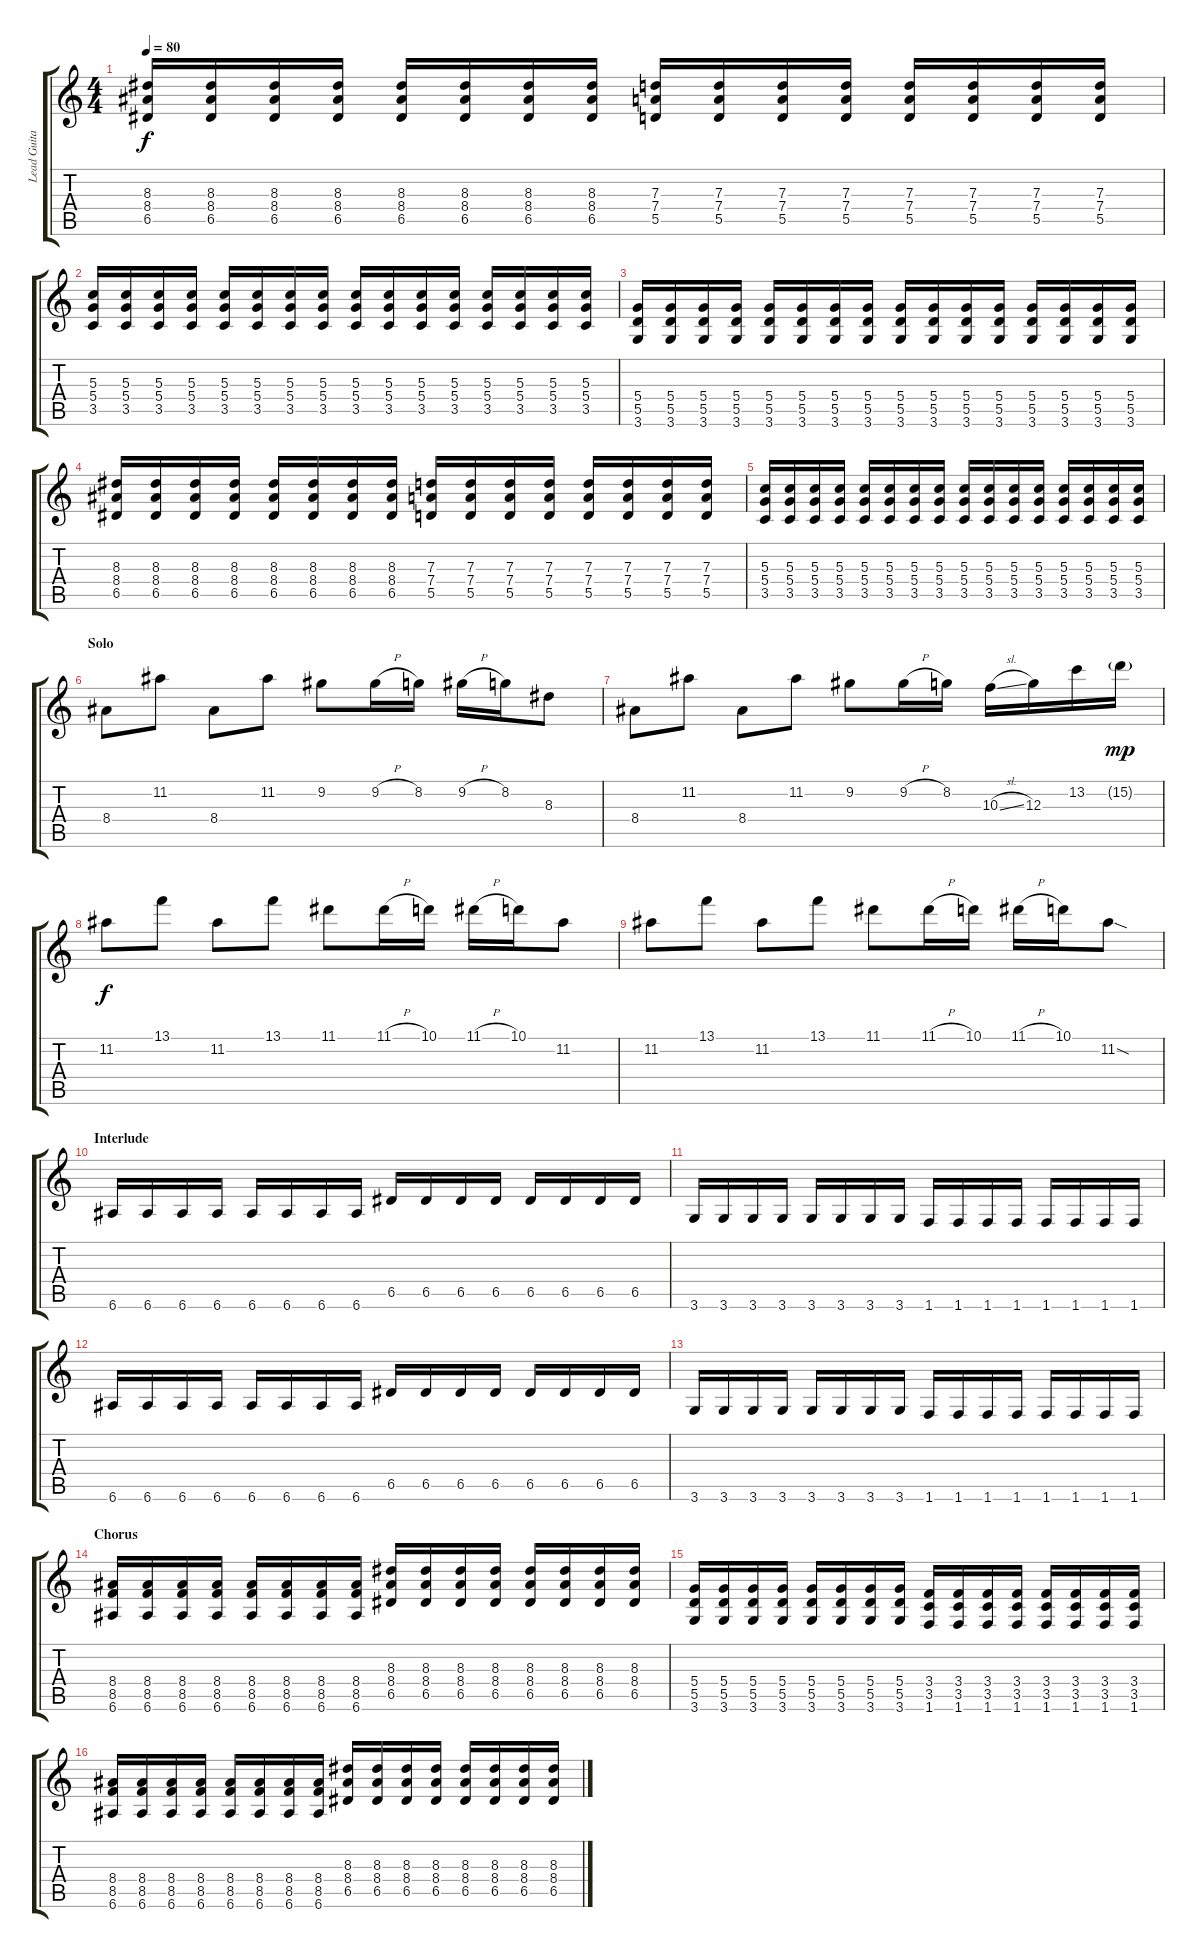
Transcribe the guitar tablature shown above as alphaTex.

\track ("Lead Guitar" "Lead Guita") {instrument overdrivenguitar}
\staff {score tabs}
\tuning (E4 B3 G3 D3 A2 E2) {hide}
\ts (4 4)
\tempo 80
\clef g2
\ks c
(8.3 8.4 6.5).16{dy f} (8.3 8.4 6.5).16 (8.3 8.4 6.5).16 (8.3 8.4 6.5).16 (8.3 8.4 6.5).16 (8.3 8.4 6.5).16 (8.3 8.4 6.5).16 (8.3 8.4 6.5).16 (7.3 7.4 5.5).16 (7.3 7.4 5.5).16 (7.3 7.4 5.5).16 (7.3 7.4 5.5).16 (7.3 7.4 5.5).16 (7.3 7.4 5.5).16 (7.3 7.4 5.5).16 (7.3 7.4 5.5).16 |
(5.3 5.4 3.5).16 (5.3 5.4 3.5).16 (5.3 5.4 3.5).16 (5.3 5.4 3.5).16 (5.3 5.4 3.5).16 (5.3 5.4 3.5).16 (5.3 5.4 3.5).16 (5.3 5.4 3.5).16 (5.3 5.4 3.5).16 (5.3 5.4 3.5).16 (5.3 5.4 3.5).16 (5.3 5.4 3.5).16 (5.3 5.4 3.5).16 (5.3 5.4 3.5).16 (5.3 5.4 3.5).16 (5.3 5.4 3.5).16 |
(5.4 5.5 3.6).16 (5.4 5.5 3.6).16 (5.4 5.5 3.6).16 (5.4 5.5 3.6).16 (5.4 5.5 3.6).16 (5.4 5.5 3.6).16 (5.4 5.5 3.6).16 (5.4 5.5 3.6).16 (5.4 5.5 3.6).16 (5.4 5.5 3.6).16 (5.4 5.5 3.6).16 (5.4 5.5 3.6).16 (5.4 5.5 3.6).16 (5.4 5.5 3.6).16 (5.4 5.5 3.6).16 (5.4 5.5 3.6).16 |
(8.3 8.4 6.5).16 (8.3 8.4 6.5).16 (8.3 8.4 6.5).16 (8.3 8.4 6.5).16 (8.3 8.4 6.5).16 (8.3 8.4 6.5).16 (8.3 8.4 6.5).16 (8.3 8.4 6.5).16 (7.3 7.4 5.5).16 (7.3 7.4 5.5).16 (7.3 7.4 5.5).16 (7.3 7.4 5.5).16 (7.3 7.4 5.5).16 (7.3 7.4 5.5).16 (7.3 7.4 5.5).16 (7.3 7.4 5.5).16 |
(5.3 5.4 3.5).16 (5.3 5.4 3.5).16 (5.3 5.4 3.5).16 (5.3 5.4 3.5).16 (5.3 5.4 3.5).16 (5.3 5.4 3.5).16 (5.3 5.4 3.5).16 (5.3 5.4 3.5).16 (5.3 5.4 3.5).16 (5.3 5.4 3.5).16 (5.3 5.4 3.5).16 (5.3 5.4 3.5).16 (5.3 5.4 3.5).16 (5.3 5.4 3.5).16 (5.3 5.4 3.5).16 (5.3 5.4 3.5).16 |
\section ("" "Solo")
8.4.8 11.2.8 8.4.8 11.2.8 9.2.8 9.2{h}.16 8.2.16 9.2{h}.16 8.2.16 8.3.8 |
8.4.8 11.2.8 8.4.8 11.2.8 9.2.8 9.2{h}.16 8.2.16 10.3{sl}.16 12.3.16 13.2.16 15.2{g}.16{dy mp} |
11.2.8{dy f} 13.1.8 11.2.8 13.1.8 11.1.8 11.1{h}.16 10.1.16 11.1{h}.16 10.1.16 11.2.8 |
11.2.8 13.1.8 11.2.8 13.1.8 11.1.8 11.1{h}.16 10.1.16 11.1{h}.16 10.1.16 11.2{sod}.8 |
\section ("" "Interlude")
6.6.16 6.6.16 6.6.16 6.6.16 6.6.16 6.6.16 6.6.16 6.6.16 6.5.16 6.5.16 6.5.16 6.5.16 6.5.16 6.5.16 6.5.16 6.5.16 |
3.6.16 3.6.16 3.6.16 3.6.16 3.6.16 3.6.16 3.6.16 3.6.16 1.6.16 1.6.16 1.6.16 1.6.16 1.6.16 1.6.16 1.6.16 1.6.16 |
6.6.16 6.6.16 6.6.16 6.6.16 6.6.16 6.6.16 6.6.16 6.6.16 6.5.16 6.5.16 6.5.16 6.5.16 6.5.16 6.5.16 6.5.16 6.5.16 |
3.6.16 3.6.16 3.6.16 3.6.16 3.6.16 3.6.16 3.6.16 3.6.16 1.6.16 1.6.16 1.6.16 1.6.16 1.6.16 1.6.16 1.6.16 1.6.16 |
\section ("" "Chorus")
(8.4 8.5 6.6).16 (8.4 8.5 6.6).16 (8.4 8.5 6.6).16 (8.4 8.5 6.6).16 (8.4 8.5 6.6).16 (8.4 8.5 6.6).16 (8.4 8.5 6.6).16 (8.4 8.5 6.6).16 (8.3 8.4 6.5).16 (8.3 8.4 6.5).16 (8.3 8.4 6.5).16 (8.3 8.4 6.5).16 (8.3 8.4 6.5).16 (8.3 8.4 6.5).16 (8.3 8.4 6.5).16 (8.3 8.4 6.5).16 |
(5.4 5.5 3.6).16 (5.4 5.5 3.6).16 (5.4 5.5 3.6).16 (5.4 5.5 3.6).16 (5.4 5.5 3.6).16 (5.4 5.5 3.6).16 (5.4 5.5 3.6).16 (5.4 5.5 3.6).16 (3.4 3.5 1.6).16 (3.4 3.5 1.6).16 (3.4 3.5 1.6).16 (3.4 3.5 1.6).16 (3.4 3.5 1.6).16 (3.4 3.5 1.6).16 (3.4 3.5 1.6).16 (3.4 3.5 1.6).16 |
(8.4 8.5 6.6).16 (8.4 8.5 6.6).16 (8.4 8.5 6.6).16 (8.4 8.5 6.6).16 (8.4 8.5 6.6).16 (8.4 8.5 6.6).16 (8.4 8.5 6.6).16 (8.4 8.5 6.6).16 (8.3 8.4 6.5).16 (8.3 8.4 6.5).16 (8.3 8.4 6.5).16 (8.3 8.4 6.5).16 (8.3 8.4 6.5).16 (8.3 8.4 6.5).16 (8.3 8.4 6.5).16 (8.3 8.4 6.5).16
